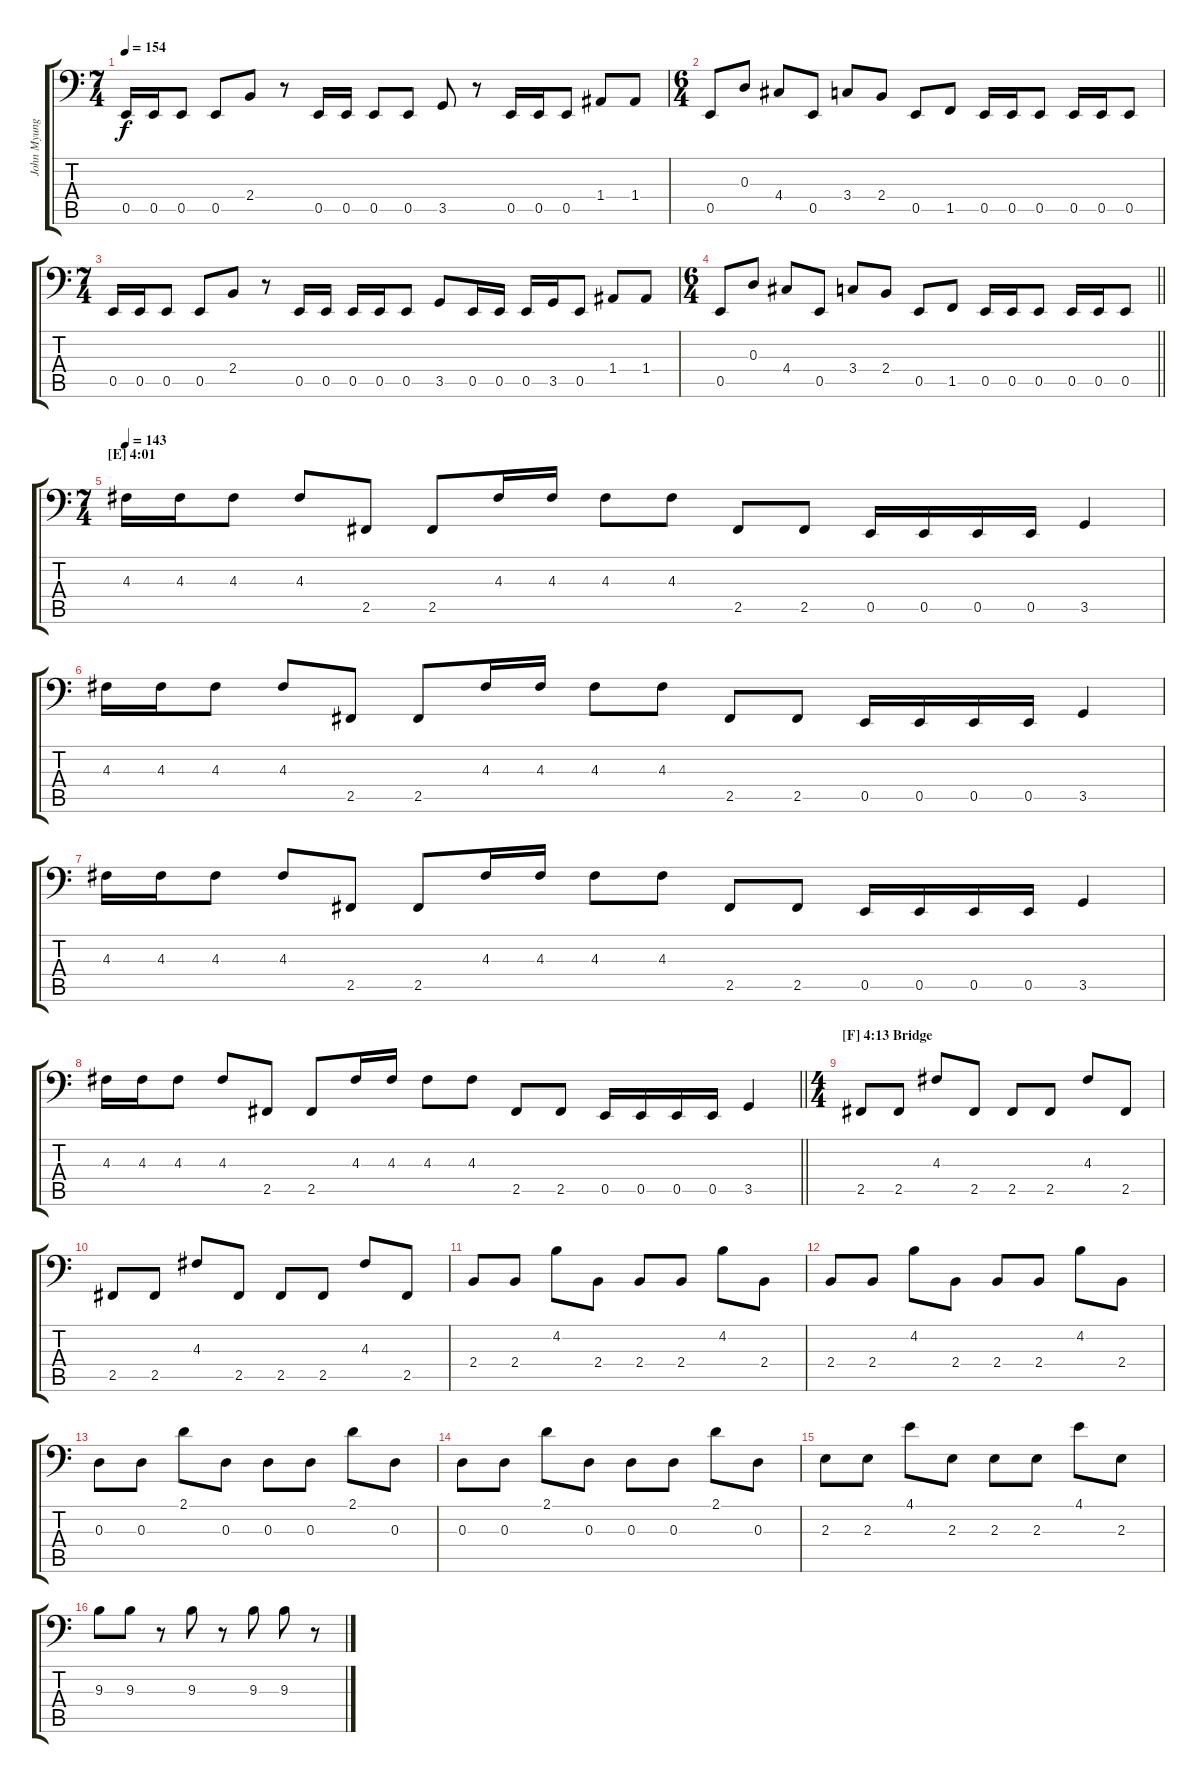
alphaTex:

\track ("John Myung - Bass" "John Myung") {instrument electricbassfinger}
\staff {score tabs}
\tuning (C3 G2 D2 A1 E1 B0) {hide}
\ts (7 4)
\tempo 154
\clef f4
\ks c
0.5.16{dy f} 0.5.16 0.5.8 0.5.8 2.4.8 r.8 0.5.16 0.5.16 0.5.8 0.5.8 3.5.8 r.8 0.5.16 0.5.16 0.5.8 1.4.8 1.4.8 |
\ts (6 4)
0.5.8 0.3.8 4.4.8 0.5.8 3.4.8 2.4.8 0.5.8 1.5.8 0.5.16 0.5.16 0.5.8 0.5.16 0.5.16 0.5.8 |
\ts (7 4)
0.5.16 0.5.16 0.5.8 0.5.8 2.4.8 r.8 0.5.16 0.5.16 0.5.16 0.5.16 0.5.8 3.5.8 0.5.16 0.5.16 0.5.16 3.5.16 0.5.8 1.4.8 1.4.8 |
\ts (6 4)
\barLineRight lightlight
0.5.8 0.3.8 4.4.8 0.5.8 3.4.8 2.4.8 0.5.8 1.5.8 0.5.16 0.5.16 0.5.8 0.5.16 0.5.16 0.5.8 |
\ts (7 4)
\section ("" "[E] 4:01")
\tempo 144
\tempo 143
4.3.16 4.3.16 4.3.8 4.3.8 2.5.8 2.5.8 4.3.16 4.3.16 4.3.8 4.3.8 2.5.8 2.5.8 0.5.16 0.5.16 0.5.16 0.5.16 3.5.4 |
4.3.16 4.3.16 4.3.8 4.3.8 2.5.8 2.5.8 4.3.16 4.3.16 4.3.8 4.3.8 2.5.8 2.5.8 0.5.16 0.5.16 0.5.16 0.5.16 3.5.4 |
4.3.16 4.3.16 4.3.8 4.3.8 2.5.8 2.5.8 4.3.16 4.3.16 4.3.8 4.3.8 2.5.8 2.5.8 0.5.16 0.5.16 0.5.16 0.5.16 3.5.4 |
\barLineRight lightlight
4.3.16 4.3.16 4.3.8 4.3.8 2.5.8 2.5.8 4.3.16 4.3.16 4.3.8 4.3.8 2.5.8 2.5.8 0.5.16 0.5.16 0.5.16 0.5.16 3.5.4 |
\ts (4 4)
\section ("" "[F] 4:13 Bridge")
2.5.8 2.5.8 4.3.8 2.5.8 2.5.8 2.5.8 4.3.8 2.5.8 |
2.5.8 2.5.8 4.3.8 2.5.8 2.5.8 2.5.8 4.3.8 2.5.8 |
2.4.8 2.4.8 4.2.8 2.4.8 2.4.8 2.4.8 4.2.8 2.4.8 |
2.4.8 2.4.8 4.2.8 2.4.8 2.4.8 2.4.8 4.2.8 2.4.8 |
0.3.8 0.3.8 2.1.8 0.3.8 0.3.8 0.3.8 2.1.8 0.3.8 |
0.3.8 0.3.8 2.1.8 0.3.8 0.3.8 0.3.8 2.1.8 0.3.8 |
2.3.8 2.3.8 4.1.8 2.3.8 2.3.8 2.3.8 4.1.8 2.3.8 |
9.3.8 9.3.8 r.8 9.3.8 r.8 9.3.8 9.3.8 r.8
